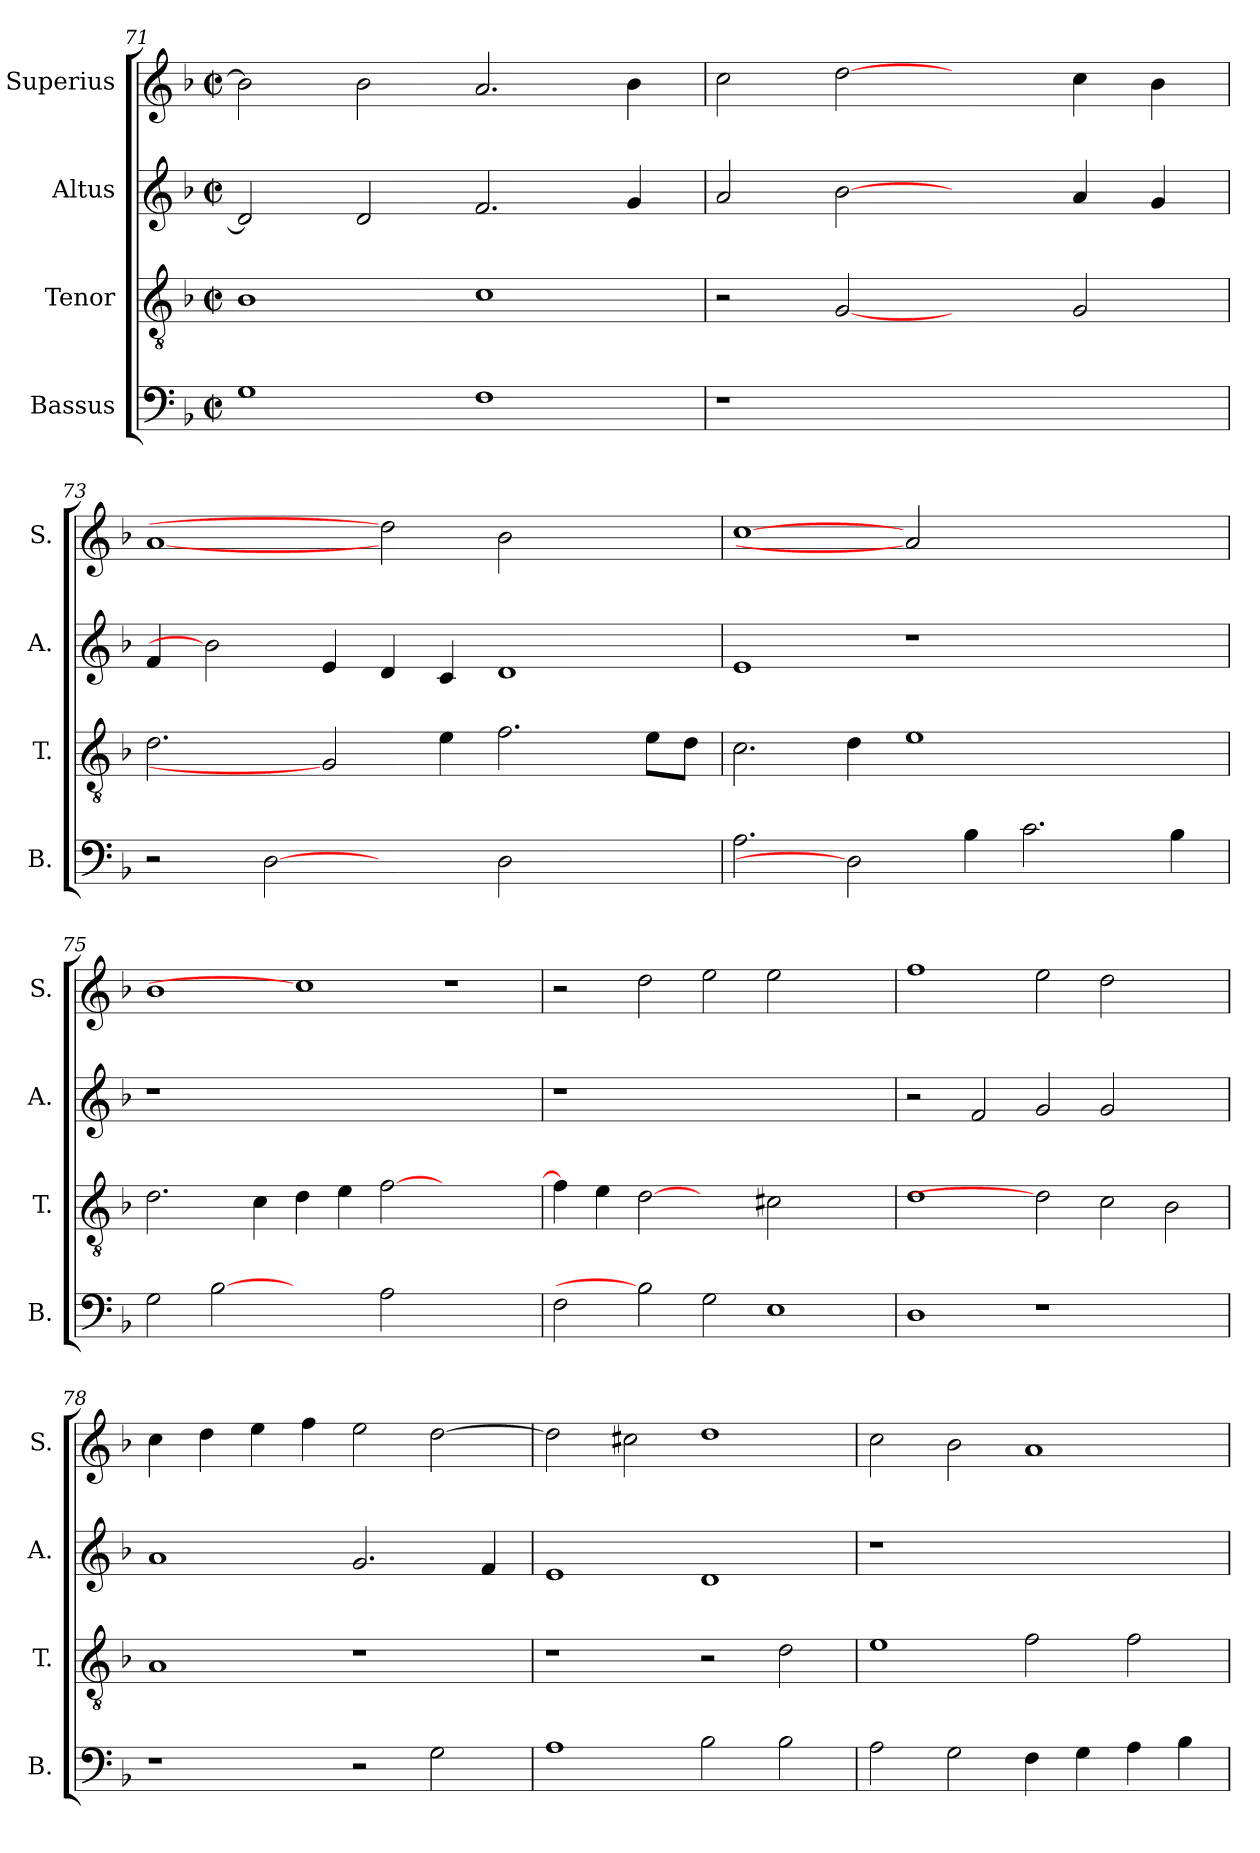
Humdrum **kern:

**kern	**kern	**kern	**kern
*part4	*part3	*part2	*part1
*staff4	*staff3	*staff2	*staff1
*I"Bassus	*I"Tenor	*I"Altus	*I"Superius
*I'B.	*I'T.	*I'A.	*I'S.
*clefF4	*clefGv2	*clefG2	*clefG2
*	*ITrd7c12	*	*
*k[b-]	*k[b-]	*k[b-]	*k[b-]
*F:	*F:	*F:	*F:
*M2/2	*M2/2	*M2/2	*M2/2
*met(c|)	*met(c|)	*met(c|)	*met(c|)
=71	=71	=71	=71
1Gi	1BB-i	2di/]	2b-i\]
.	.	2di/	2b-i\
1Fi	1Ci	2.fi/	2.ai/
.	.	4gi/	4b-i\
=72	=72	=72	=72
!LO:N:vis=1	!	!	!
1r	2r	2ai/	2cci\
.	[2GGi	[2b-i	[2ddi
1ryy	2ryy	2ryy	2ryy
.	2GGi/	4ai/	4cci\
.	.	4gi/	4b-i\
!!LO:LB:g=z
=73	=73	=73	=73
2r	2.Di\	4fi/	[1ai
.	.	2b-i]	.
[2Di	.	.	.
.	2GGi]	4ei/	.
2ryy	.	4di/	2ddi]
.	4Ei\	4ci/	.
2Di\	2.Fi\	1di	2b-i\
2ryy	.	.	2ryy
.	8Ei\L	.	.
.	8Di\J	.	.
=74	=74	=74	=74
2.Ai\	2.Ci\	1ei	[1cci
2Di]	4Di\	.	.
.	1Ei	1r	2ai]
4B-i\	.	.	.
2.ci\	.	.	1ryy
.	2ryy	2ryy	.
4B-i\	.	.	.
=75	=75	=75	=75
!	!	!LO:N:vis=1	!
2Gi\	2.Di\	1r	1b-i
[2B-i	.	.	.
.	4Ci\	.	.
2ryy	4Di\	0ryy	1cci]
.	4Ei\	.	.
2Ai\	[>2Fi\	.	.
1ryy	1ryy	.	1r
=76	=76	=76	=76
!	!	!LO:N:vis=1	!
2Fi\	4Fi\]	1r	2r
.	4Ei\	.	.
2B-i]	[2Di	.	2ddi\
2Gi\	2ryy	1.ryy	2eei\
1Ei	2C#Xi\	.	2eei\
.	2ryy	.	2ryy
=77	=77	=77	=77
1Di	1Di	2r	1ffi
.	.	2fi/	.
1r	2Di]	2gi/	2eei\
.	2Ci\	2gi/	2ddi\
2ryy	2BB-i\	2ryy	2ryy
!!LO:PB:g=z
=78	=78	=78	=78
1r	1AAi	1ai	4cci\
.	.	.	4ddi\
.	.	.	4eei\
.	.	.	4ffi\
2r	1r	2.gi/	2eei\
2Gi\	.	.	[>2ddi\
.	.	4fi/	.
=79	=79	=79	=79
1Ai	1r	1ei	2ddi\]
.	.	.	2cc#Xi\
2B-i\	2r	1di	1ddi
2B-i\	2Di\	.	.
=80	=80	=80	=80
!	!	!LO:N:vis=1	!
2Ai\	1Ei	1r	2cci\
2Gi\	.	.	2b-i\
4Fi\	2Fi\	1ryy	1ai
4Gi\	.	.	.
4Ai\	2Fi\	.	.
4B-i\	.	.	.
=	=	=	=
*-	*-	*-	*-
